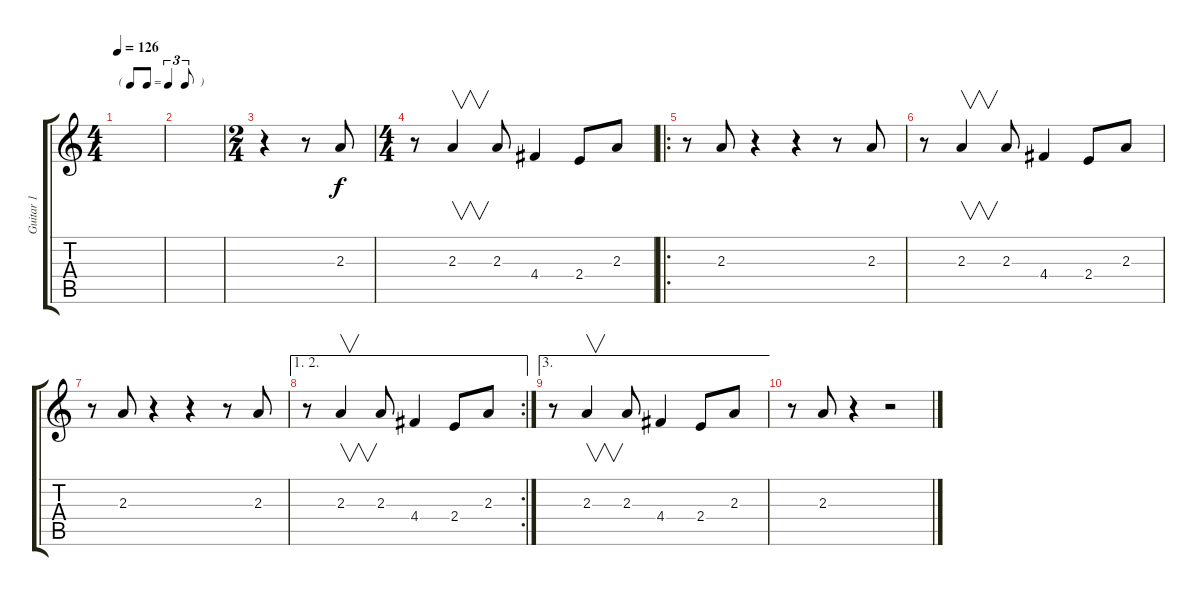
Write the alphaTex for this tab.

\track ("Guitar 1" "Guitar 1") {instrument distortionguitar}
\staff {score tabs}
\tuning (E4 B3 G3 D3 A2 E2) {hide}
\ts (4 4)
\tf triplet8th
\tempo 126
\clef g2
\ks c
|
|
\ts (2 4)
r.4 r.8 2.3.8 |
\ts (4 4)
r.8 2.3.4{v} 2.3.8 4.4.4 2.4.8 2.3.8 |
\ro
r.8 2.3.8 r.4 r.4 r.8 2.3.8 |
r.8 2.3.4{v} 2.3.8 4.4.4 2.4.8 2.3.8 |
r.8 2.3.8 r.4 r.4 r.8 2.3.8 |
\ae (1 2)
\rc 2
r.8 2.3.4{v} 2.3.8 4.4.4 2.4.8 2.3.8 |
\ae 3
r.8 2.3.4{v} 2.3.8 4.4.4 2.4.8 2.3.8 |
r.8 2.3.8 r.4 r.2
